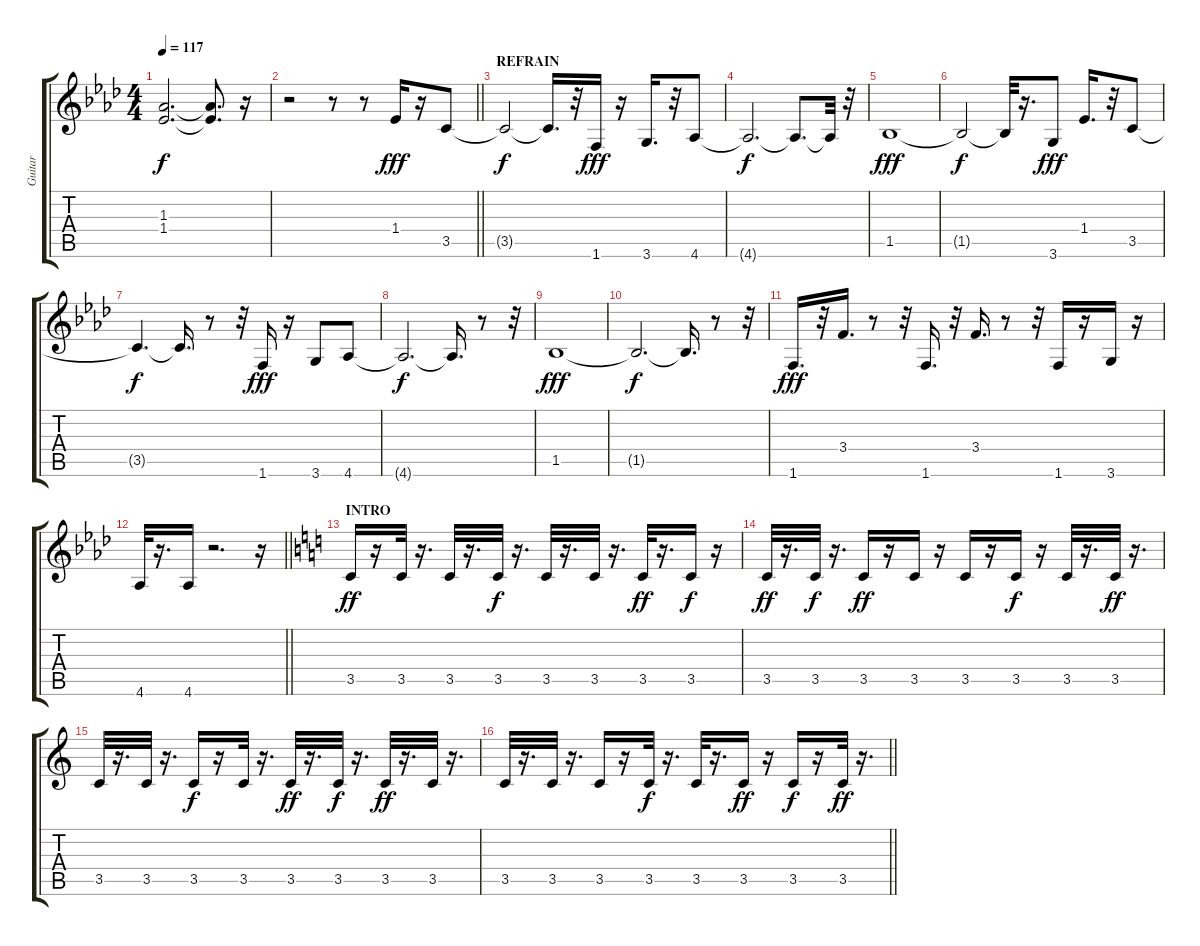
\track ("Guitar" "Guitar") {instrument electricguitarmuted}
\staff {score tabs}
\tuning (E4 B3 G3 D3 A2 E2) {hide}
\ts (4 4)
\tempo 117
\clef g2
\ks ab
(1.3{t} 1.4{t}).2{d dy f} (1.3{t} 1.4{t}).8{d} r.16 |
\barLineRight lightlight
r.2 r.8 r.8 1.4.16{dy fff} r.16 3.5.8 |
\section ("" "REFRAIN")
3.5{t}.2{dy f} 3.5{t}.16{d} r.32 1.6.16{dy fff} r.16 3.6.16{d} r.32 4.6.8 |
4.6{t}.2{d dy f} 4.6{t}.8{d} 4.6{t}.32 r.32 |
1.5.1{dy fff} |
1.5{t}.2{dy f} 1.5{t}.32 r.16{d} 3.6.8{dy fff} 1.4.16{d} r.32 3.5.8 |
3.5{t}.4{d dy f} 3.5{t}.16{d} r.8 r.32 1.6.16{dy fff} r.16 3.6.8 4.6.8 |
4.6{t}.2{d dy f} 4.6{t}.16{d} r.8 r.32 |
1.5.1{dy fff} |
1.5{t}.2{d dy f} 1.5{t}.16{d} r.8 r.32 |
1.6.16{d dy fff} r.32 3.4.16{d} r.8 r.32 1.6.16{d} r.32 3.4.16{d} r.8 r.32 1.6.16 r.16 3.6.16 r.16 |
\barLineRight lightlight
4.6.32 r.16{d} 4.6.16 r.2{d} r.16 |
\section ("" "INTRO")
\ks c
3.5.16{dy ff} r.16 3.5.32 r.16{d} 3.5.32 r.16{d} 3.5.32{dy f} r.16{d} 3.5.32 r.16{d} 3.5.32 r.16{d} 3.5.32{dy ff} r.16{d} 3.5.16{dy f} r.16 |
3.5.32{dy ff} r.16{d} 3.5.32{dy f} r.16{d} 3.5.16{dy ff} r.16 3.5.16 r.16 3.5.16 r.16 3.5.16{dy f} r.16 3.5.32 r.16{d} 3.5.32{dy ff} r.16{d} |
3.5.32 r.16{d} 3.5.32 r.16{d} 3.5.16{dy f} r.16 3.5.32 r.16{d} 3.5.32{dy ff} r.16{d} 3.5.32{dy f} r.16{d} 3.5.32{dy ff} r.16{d} 3.5.32 r.16{d} |
\barLineRight lightlight
3.5.32 r.16{d} 3.5.32 r.16{d} 3.5.16 r.16 3.5.32{dy f} r.16{d} 3.5.32 r.16{d} 3.5.16{dy ff} r.16 3.5.16{dy f} r.16 3.5.32{dy ff} r.16{d}
